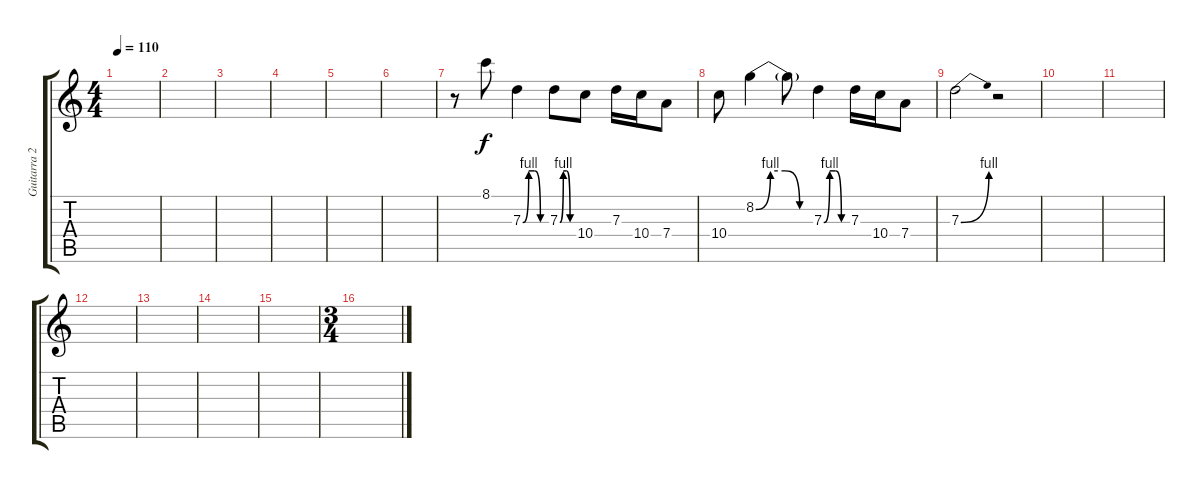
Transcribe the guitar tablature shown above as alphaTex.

\track ("Guitarra 2" "Guitarra 2") {instrument electricguitarjazz}
\staff {score tabs}
\tuning (E4 B3 G3 D3 A2 E2) {hide}
\ts (4 4)
\tempo 110
\clef g2
\ks c
|
|
|
|
|
|
r.8 8.1.8 7.3{be (custom 0 0 15 4 30 4 45 0 60 0)}.4 7.3{be (custom 0 0 15 4 30 4 45 0 60 0)}.8 10.4.8 7.3.16 10.4.16 7.4.8 |
10.4.8 8.2{be (custom 0 0 15 4 30 4 45 0 60 0)}.4 8.2{t}.8 7.3{be (custom 0 0 15 4 30 4 45 0 60 0)}.4 7.3.16 10.4.16 7.4.8 |
7.3{be (bend 0 0 60 4)}.2 r.2 |
|
|
|
|
|
|
\ts (3 4)
